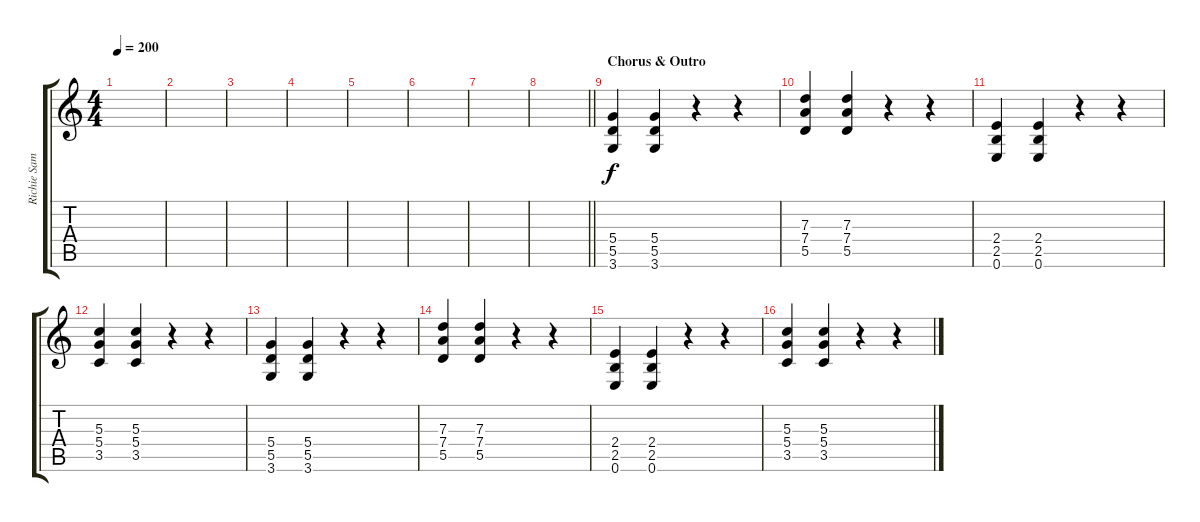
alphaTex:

\track ("Richie Sambora" "Richie Sam") {instrument distortionguitar}
\staff {score tabs}
\tuning (E4 B3 G3 D3 A2 E2) {hide}
\ts (4 4)
\tempo 200
\clef g2
\ks c
|
|
|
|
|
|
|
\barLineRight lightlight
|
\section ("" "Chorus & Outro")
(5.4 5.5 3.6).4 (5.4 5.5 3.6).4 r.4 r.4 |
(7.3 7.4 5.5).4 (7.3 7.4 5.5).4 r.4 r.4 |
(2.4 2.5 0.6).4 (2.4 2.5 0.6).4 r.4 r.4 |
(5.3 5.4 3.5).4 (5.3 5.4 3.5).4 r.4 r.4 |
(5.4 5.5 3.6).4 (5.4 5.5 3.6).4 r.4 r.4 |
(7.3 7.4 5.5).4 (7.3 7.4 5.5).4 r.4 r.4 |
(2.4 2.5 0.6).4 (2.4 2.5 0.6).4 r.4 r.4 |
(5.3 5.4 3.5).4 (5.3 5.4 3.5).4 r.4 r.4
